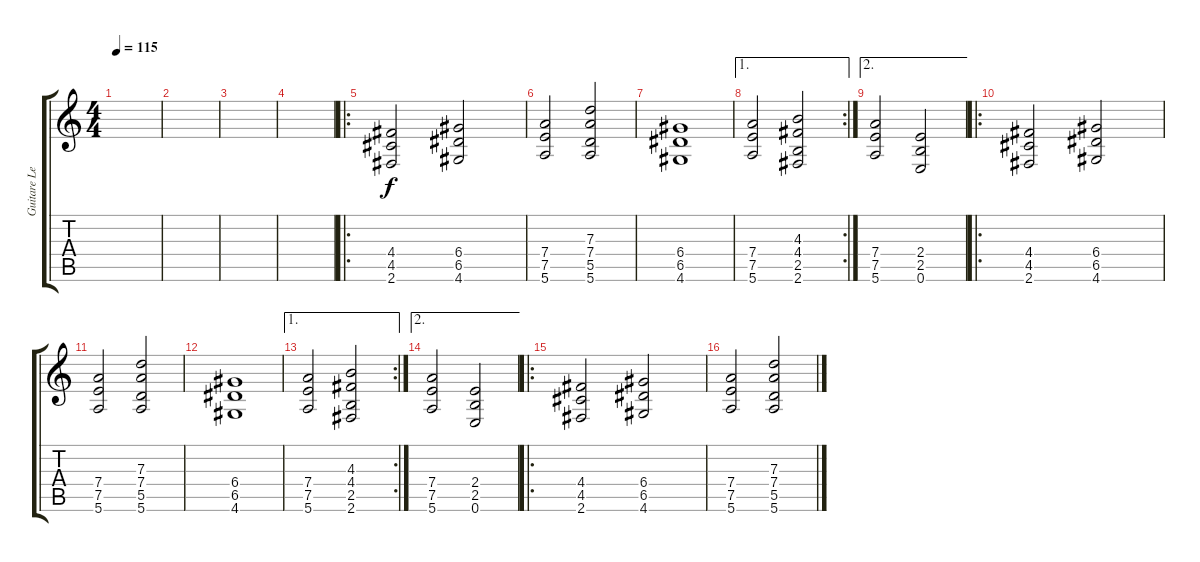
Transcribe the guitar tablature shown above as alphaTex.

\track ("Guitare Lead" "Guitare Le") {instrument distortionguitar}
\staff {score tabs}
\tuning (E4 B3 G3 D3 A2 E2) {hide}
\ts (4 4)
\tempo 115
\clef g2
\ks c
|
|
|
|
\ro
(4.4 4.5 2.6).2{volume 13} (6.4 6.5 4.6).2 |
(7.4 7.5 5.6).2 (7.3 7.4 5.5 5.6).2 |
(6.4 6.5 4.6).1 |
\ae 1
\rc 2
(7.4 7.5 5.6).2 (4.3 4.4 2.5 2.6).2 |
\ae 2
(7.4 7.5 5.6).2 (2.4 2.5 0.6).2 |
\ro
(4.4 4.5 2.6).2{volume 13} (6.4 6.5 4.6).2 |
(7.4 7.5 5.6).2 (7.3 7.4 5.5 5.6).2 |
(6.4 6.5 4.6).1 |
\ae 1
\rc 2
(7.4 7.5 5.6).2 (4.3 4.4 2.5 2.6).2 |
\ae 2
(7.4 7.5 5.6).2 (2.4 2.5 0.6).2 |
\ro
(4.4 4.5 2.6).2{volume 13} (6.4 6.5 4.6).2 |
(7.4 7.5 5.6).2 (7.3 7.4 5.5 5.6).2
